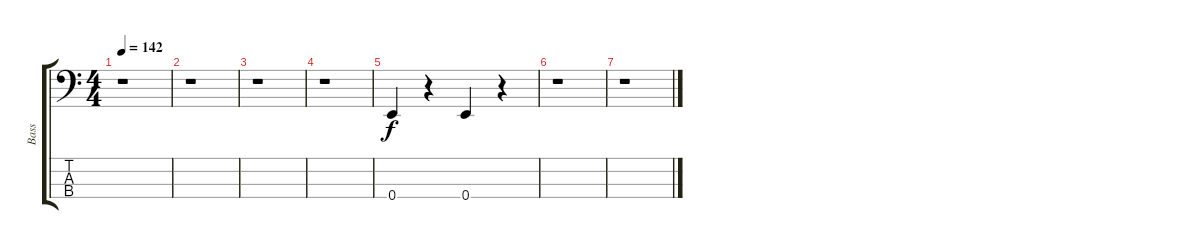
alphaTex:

\track ("Bass" "Bass") {instrument fretlessbass}
\staff {score tabs}
\tuning (G2 D2 A1 E1) {hide}
\ts (4 4)
\tempo 142
\clef f4
\ks c
r.1{dy f} |
r.1 |
r.1 |
r.1 |
0.4.4 r.4 0.4.4 r.4 |
r.1 |
r.1
